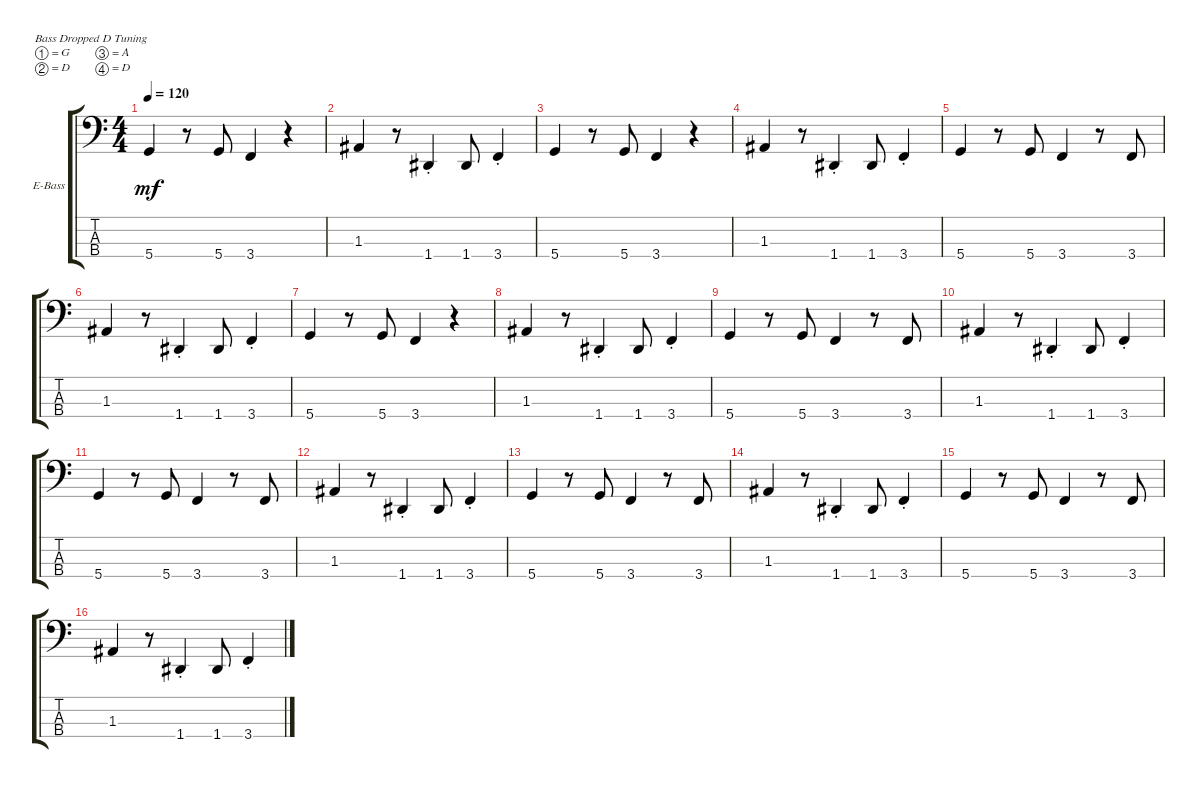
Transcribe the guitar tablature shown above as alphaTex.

\bracketExtendMode groupsimilarinstruments
\firstSystemTrackNameOrientation horizontal
\otherSystemsTrackNameOrientation horizontal
\track ("Bass" "E-Bass") {instrument electricbassfinger}
\staff {score tabs}
\tuning (G2 D2 A1 D1)
\ts (4 4)
\tempo 120
\clef f4
\ks c
5.4.4{dy mf} r.8 5.4.8 3.4.4 r.4 |
1.3.4 r.8 1.4{st}.4 1.4.8 3.4{st}.4 |
5.4.4 r.8 5.4.8 3.4.4 r.4 |
1.3.4 r.8 1.4{st}.4 1.4.8 3.4{st}.4 |
5.4.4 r.8 5.4.8 3.4.4 r.8 3.4.8 |
1.3.4 r.8 1.4{st}.4 1.4.8 3.4{st}.4 |
5.4.4 r.8 5.4.8 3.4.4 r.4 |
1.3.4 r.8 1.4{st}.4 1.4.8 3.4{st}.4 |
5.4.4 r.8 5.4.8 3.4.4 r.8 3.4.8 |
1.3.4 r.8 1.4{st}.4 1.4.8 3.4{st}.4 |
5.4.4 r.8 5.4.8 3.4.4 r.8 3.4.8 |
1.3.4 r.8 1.4{st}.4 1.4.8 3.4{st}.4 |
5.4.4 r.8 5.4.8 3.4.4 r.8 3.4.8 |
1.3.4 r.8 1.4{st}.4 1.4.8 3.4{st}.4 |
5.4.4 r.8 5.4.8 3.4.4 r.8 3.4.8 |
1.3.4 r.8 1.4{st}.4 1.4.8 3.4{st}.4
